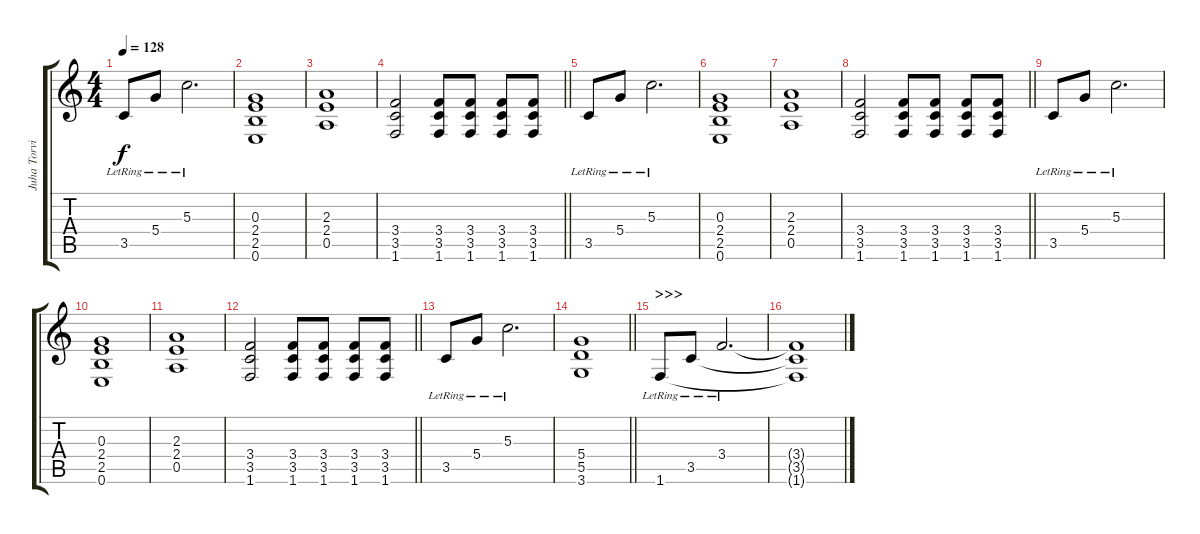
\track ("Juha Torvinen" "Juha Torvi") {instrument overdrivenguitar}
\staff {score tabs}
\tuning (E4 B3 G3 D3 A2 E2) {hide}
\ts (4 4)
\tempo 128
\clef g2
\ks c
3.5{lr}.8{dy f} 5.4{lr}.8 5.3{lr}.2{d} |
(0.3 2.4 2.5 0.6).1 |
(2.3 2.4 0.5).1 |
\barLineRight lightlight
(3.4 3.5 1.6).2 (3.4 3.5 1.6).8 (3.4 3.5 1.6).8 (3.4 3.5 1.6).8 (3.4 3.5 1.6).8 |
3.5{lr}.8 5.4{lr}.8 5.3{lr}.2{d} |
(0.3 2.4 2.5 0.6).1 |
(2.3 2.4 0.5).1 |
\barLineRight lightlight
(3.4 3.5 1.6).2 (3.4 3.5 1.6).8 (3.4 3.5 1.6).8 (3.4 3.5 1.6).8 (3.4 3.5 1.6).8 |
3.5{lr}.8 5.4{lr}.8 5.3{lr}.2{d} |
(0.3 2.4 2.5 0.6).1 |
(2.3 2.4 0.5).1 |
\barLineRight lightlight
(3.4 3.5 1.6).2 (3.4 3.5 1.6).8 (3.4 3.5 1.6).8 (3.4 3.5 1.6).8 (3.4 3.5 1.6).8 |
3.5{lr}.8 5.4{lr}.8 5.3{lr}.2{d} |
\barLineRight lightlight
(5.4 5.5 3.6).1 |
\section ("" ">>>")
1.6{lr}.8 3.5{lr}.8 3.4{lr}.2{d} |
(3.4{t} 3.5{t} 1.6{t}).1
